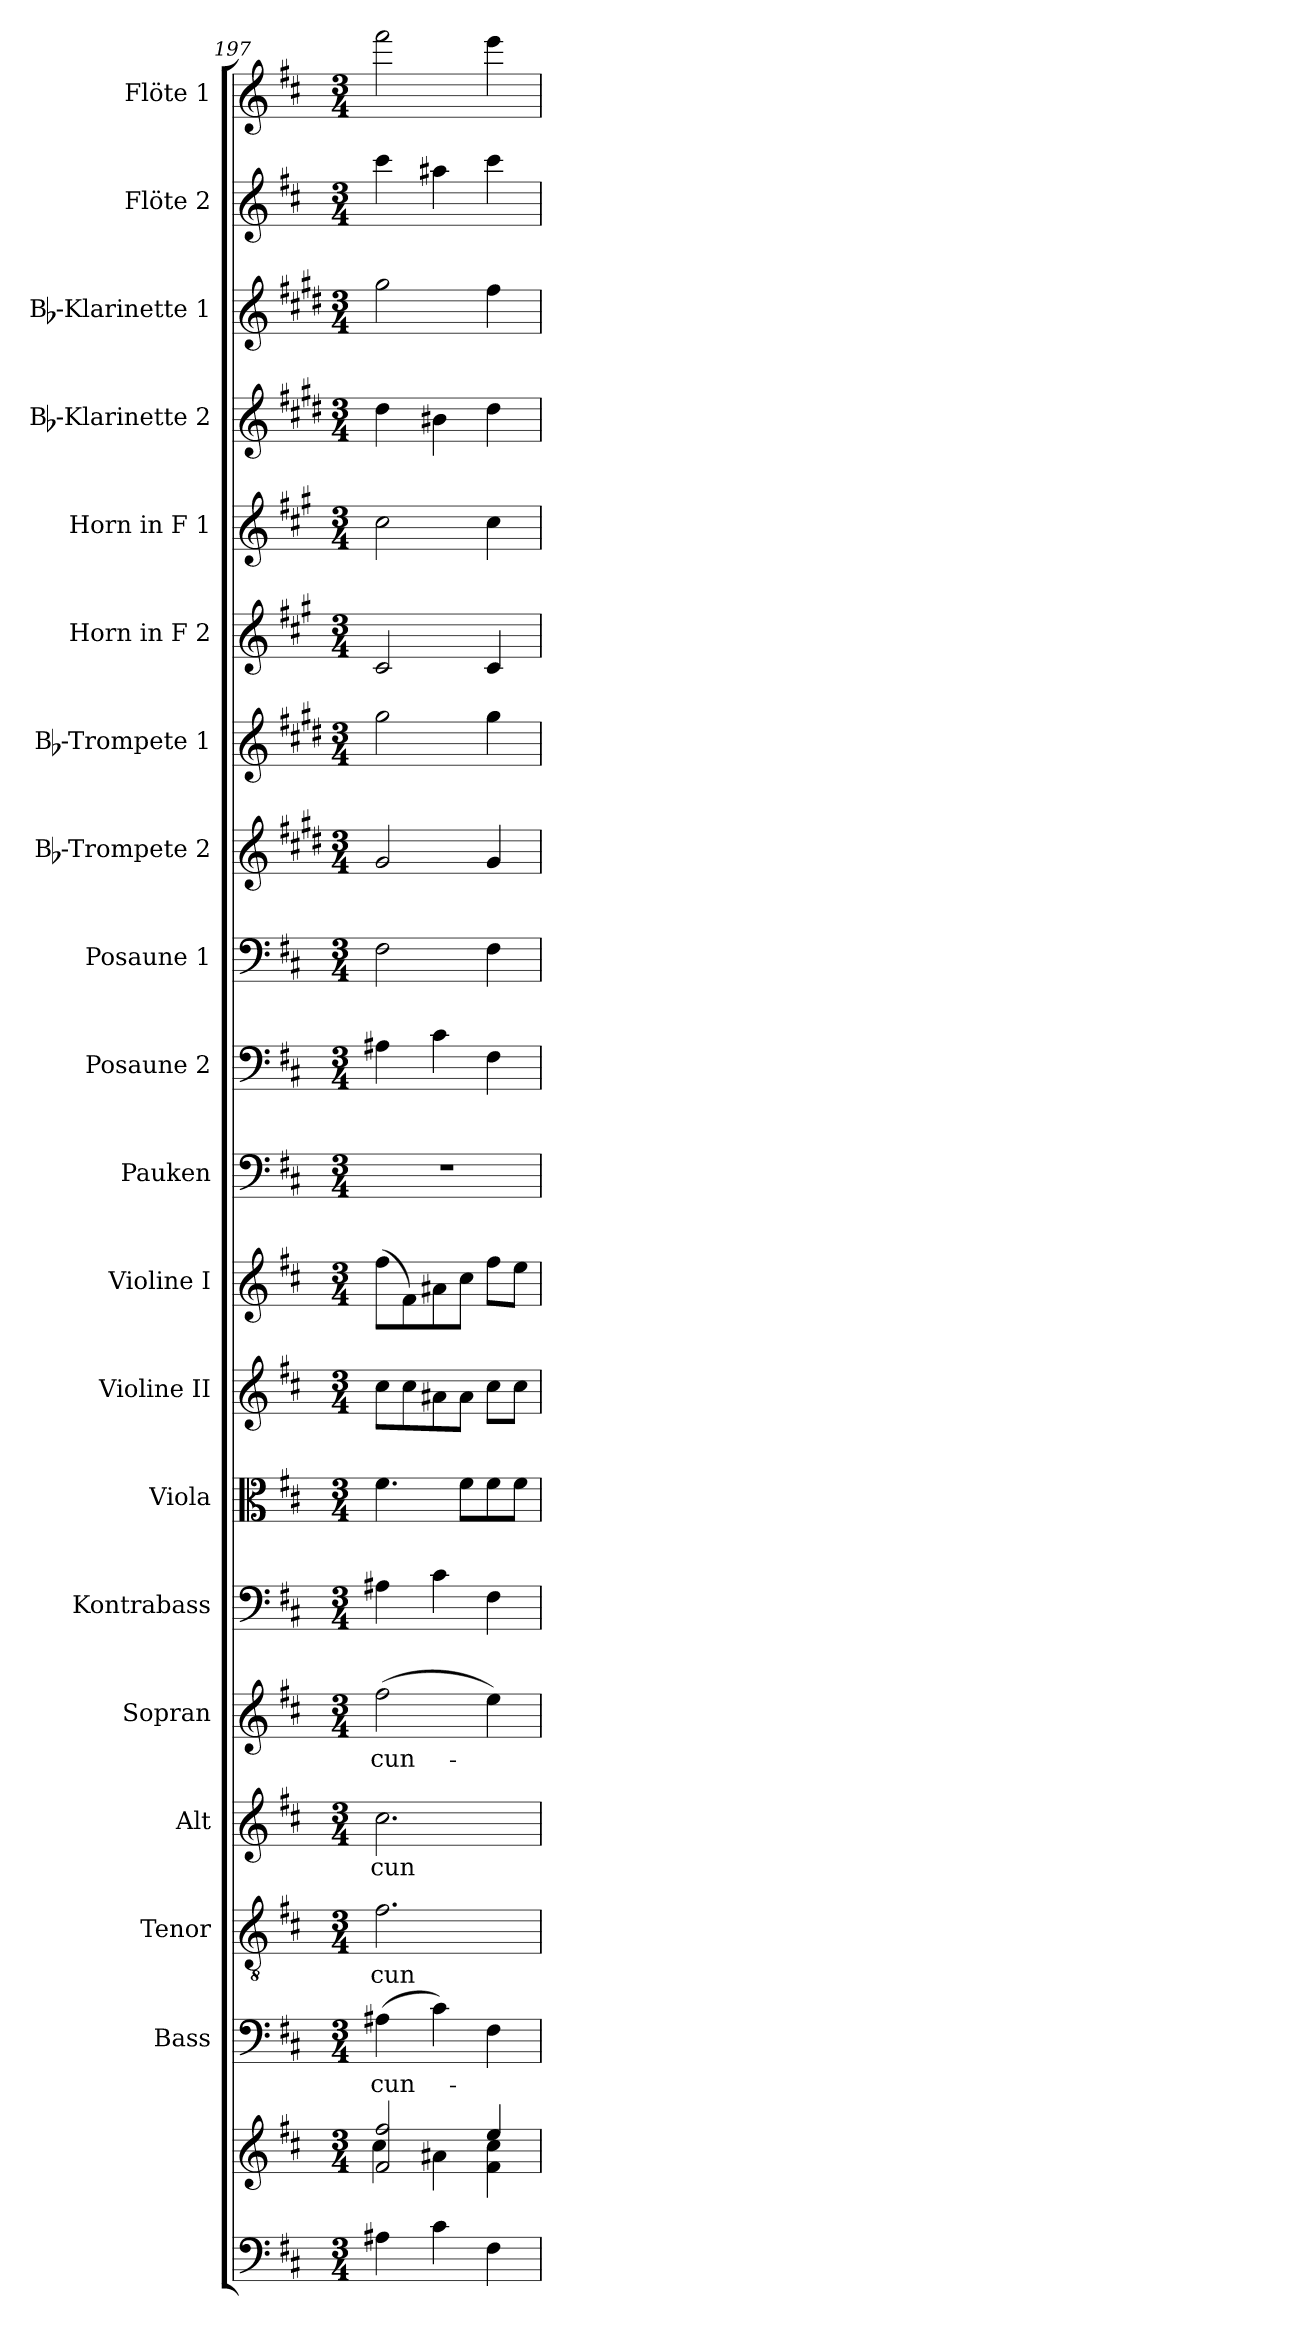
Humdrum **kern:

**kern	**kern	**kern	**text	**kern	**text	**kern	**text	**kern	**text	**kern	**kern	**kern	**kern	**kern	**kern	**kern	**kern	**kern	**kern	**kern	**kern	**kern	**kern	**kern
*part20	*part20	*part19	*part19	*part18	*part18	*part17	*part17	*part16	*part16	*part15	*part14	*part13	*part12	*part11	*part10	*part9	*part8	*part7	*part6	*part5	*part4	*part3	*part2	*part1
*staff21	*staff20	*staff19	*staff19	*staff18	*staff18	*staff17	*staff17	*staff16	*staff16	*staff15	*staff14	*staff13	*staff12	*staff11	*staff10	*staff9	*staff8	*staff7	*staff6	*staff5	*staff4	*staff3	*staff2	*staff1
*	*	*I"Bass	*	*I"Tenor	*	*I"Alt	*	*I"Sopran	*	*I"Kontrabass	*I"Viola	*I"Violine II	*I"Violine I	*I"Pauken	*I"Posaune 2	*I"Posaune 1	*I"Bb-Trompete 2	*I"Bb-Trompete 1	*I"Horn in F 2	*I"Horn in F 1	*I"Bb-Klarinette 2	*I"Bb-Klarinette 1	*I"Flöte 2	*I"Flöte 1
*	*	*I'B.	*	*I'T.	*	*I'A.	*	*I'S.	*	*I'Kb.	*I'Vla.	*I'Vl. II	*I'Vl. I	*I'Pk.	*I'Pos. 2	*I'Pos. 1	*I'Bb Trp. 2	*I'Bb Trp. 1	*	*	*I'Bb Kl. 2	*I'Bb Kl. 1	*I'Fl. 2	*I'Fl. 1
*clefF4	*clefG2	*clefF4	*	*clefGv2	*	*clefG2	*	*clefG2	*	*clefF4	*clefC3	*clefG2	*clefG2	*clefF4	*clefF4	*clefF4	*clefG2	*clefG2	*clefG2	*clefG2	*clefG2	*clefG2	*clefG2	*clefG2
*	*	*	*	*	*	*	*	*	*	*ITrd7c12	*	*	*	*	*	*	*ITrd1c2	*ITrd1c2	*ITrd4c7	*ITrd4c7	*ITrd1c2	*ITrd1c2	*	*
*k[f#c#]	*k[f#c#]	*k[f#c#]	*	*k[f#c#]	*	*k[f#c#]	*	*k[f#c#]	*	*k[f#c#]	*k[f#c#]	*k[f#c#]	*k[f#c#]	*k[f#c#]	*k[f#c#]	*k[f#c#]	*k[f#c#]	*k[f#c#]	*k[f#c#]	*k[f#c#]	*k[f#c#]	*k[f#c#]	*k[f#c#]	*k[f#c#]
*D:	*D:	*D:	*	*D:	*	*D:	*	*D:	*	*D:	*D:	*D:	*D:	*D:	*D:	*D:	*D:	*D:	*D:	*D:	*D:	*D:	*D:	*D:
*M3/4	*M3/4	*M3/4	*	*M3/4	*	*M3/4	*	*M3/4	*	*M3/4	*M3/4	*M3/4	*M3/4	*M3/4	*M3/4	*M3/4	*M3/4	*M3/4	*M3/4	*M3/4	*M3/4	*M3/4	*M3/4	*M3/4
=197	=197	=197	=197	=197	=197	=197	=197	=197	=197	=197	=197	=197	=197	=197	=197	=197	=197	=197	=197	=197	=197	=197	=197	=197
*	*^	*	*	*	*	*	*	*	*	*	*	*	*	*	*	*	*	*	*	*	*	*	*	*
!	!	!	!	!LO:LY:b	!	!LO:LY:b	!	!LO:LY:b	!	!LO:LY:b	!	!	!	!	!	!	!	!	!	!	!	!	!	!	!
4A#X\	2f#/ 2ff#/	4cc#\	(>4A#X\	-cun-	2.f#\	-cun-	2.cc#\	-cun-	(>2ff#\	-cun-	4AA#X\	4.f#\	8cc#\L	(>8ff#\L	2.r	4A#X\	2F#\	2f#/	2ff#\	2F#/	2f#\	4cc#\	2ff#\	4ccc#\	2fff#\
.	.	.	.	.	.	.	.	.	.	.	.	.	8cc#\	8f#\)	.	.	.	.	.	.	.	.	.	.	.
4c#\	.	4a#X\	4c#\)	.	.	.	.	.	.	.	4C#\	.	8a#X\	8a#X\	.	4c#\	.	.	.	.	.	4a#X\	.	4aa#X\	.
.	.	.	.	.	.	.	.	.	.	.	.	8f#\L	8a#\J	8cc#\J	.	.	.	.	.	.	.	.	.	.	.
4F#\	4ee/	4f#\ 4cc#\	4F#\	.	.	.	.	.	4ee\)	.	4FF#\	8f#\	8cc#\L	8ff#\L	.	4F#\	4F#\	4f#/	4ff#\	4F#/	4f#\	4cc#\	4ee\	4ccc#\	4eee\
.	.	.	.	.	.	.	.	.	.	.	.	8f#\J	8cc#\J	8ee\J	.	.	.	.	.	.	.	.	.	.	.
*	*v	*v	*	*	*	*	*	*	*	*	*	*	*	*	*	*	*	*	*	*	*	*	*	*	*
=	=	=	=	=	=	=	=	=	=	=	=	=	=	=	=	=	=	=	=	=	=	=	=	=
*-	*-	*-	*-	*-	*-	*-	*-	*-	*-	*-	*-	*-	*-	*-	*-	*-	*-	*-	*-	*-	*-	*-	*-	*-
